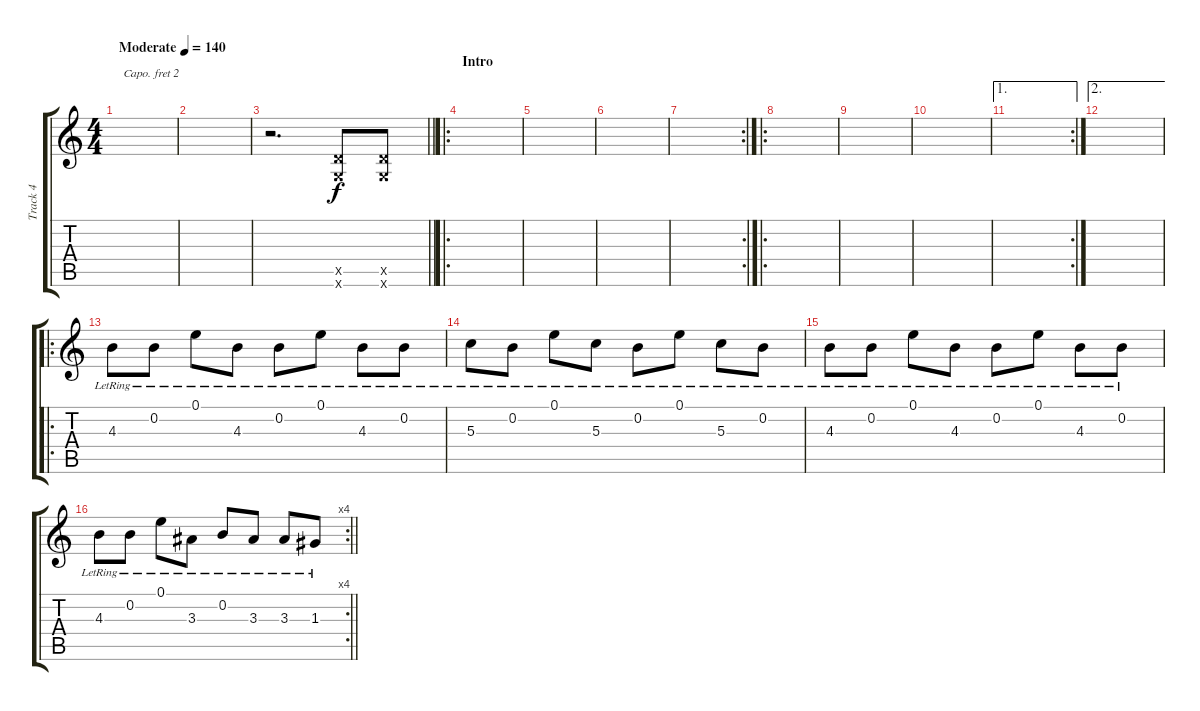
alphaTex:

\track ("Track 4" "Track 4") {instrument electricguitarclean}
\staff {score tabs}
\capo 2
\tuning (D4 A3 F3 C3 G2 C2) {hide}
\ts (4 4)
\tempo (140 "Moderate")
\clef g2
\ks c
|
|
\barLineRight lightlight
r.2{d} (5.5{x} 5.6{x}).8 (5.5{x} 5.6{x}).8 |
\ro
\section ("" "Intro")
|
|
|
\rc 2
|
\ro
|
|
|
\ae 1
\rc 2
|
\ae 2
|
\ro
4.3{lr}.8 0.2{lr}.8 0.1{lr}.8 4.3{lr}.8 0.2{lr}.8 0.1{lr}.8 4.3{lr}.8 0.2{lr}.8 |
5.3{lr}.8 0.2{lr}.8 0.1{lr}.8 5.3{lr}.8 0.2{lr}.8 0.1{lr}.8 5.3{lr}.8 0.2{lr}.8 |
4.3{lr}.8 0.2{lr}.8 0.1{lr}.8 4.3{lr}.8 0.2{lr}.8 0.1{lr}.8 4.3{lr}.8 0.2{lr}.8 |
\rc 4
\barLineRight lightlight
4.3{lr}.8 0.2{lr}.8 0.1{lr}.8 3.3{lr}.8 0.2{lr}.8 3.3{lr}.8 3.3{lr}.8 1.3{lr}.8
